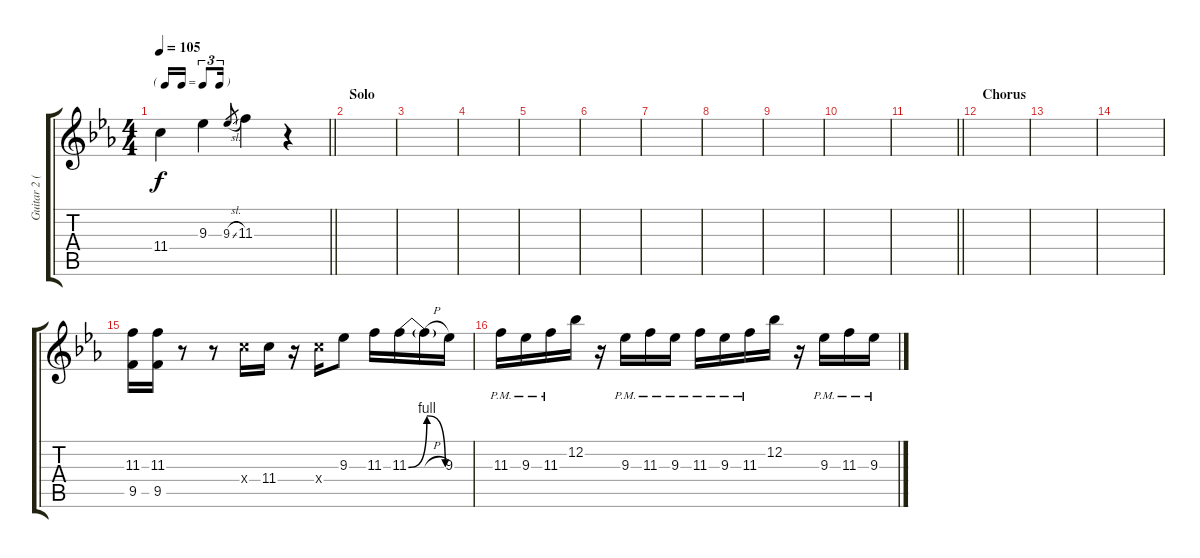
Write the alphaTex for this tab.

\track ("Guitar 2 (Overdrive)" "Guitar 2 (") {instrument overdrivenguitar}
\staff {score tabs}
\tuning (Eb4 Bb3 Gb3 Db3 Ab2 Eb2) {hide}
\ts (4 4)
\tf triplet16th
\tempo 105
\clef g2
\barLineRight lightlight
\ks eb
11.4.4{dy f} 9.3.4 9.3{sl}.8{gr} 11.3.4 r.4 |
\section ("" "Solo")
|
|
|
|
|
|
|
|
|
\barLineRight lightlight
|
\section ("" "Chorus")
|
|
|
(11.3 9.5).16 (11.3 9.5).16 r.8 r.8 11.4{x}.16 11.4.16 r.16 11.4{x}.16 9.3.8 11.3.16 11.3{be (bendrelease 0 0 30 4 45 4 60 0)}.16 11.3{h t}.16 9.3.16 |
11.3{pm}.16 9.3{pm}.16 11.3{pm}.16 12.2.16 r.16 9.3{pm}.16 11.3{pm}.16 9.3{pm}.16 11.3{pm}.16 9.3{pm}.16 11.3{pm}.16 12.2.16 r.16 9.3{pm}.16 11.3{pm}.16 9.3{pm}.16
